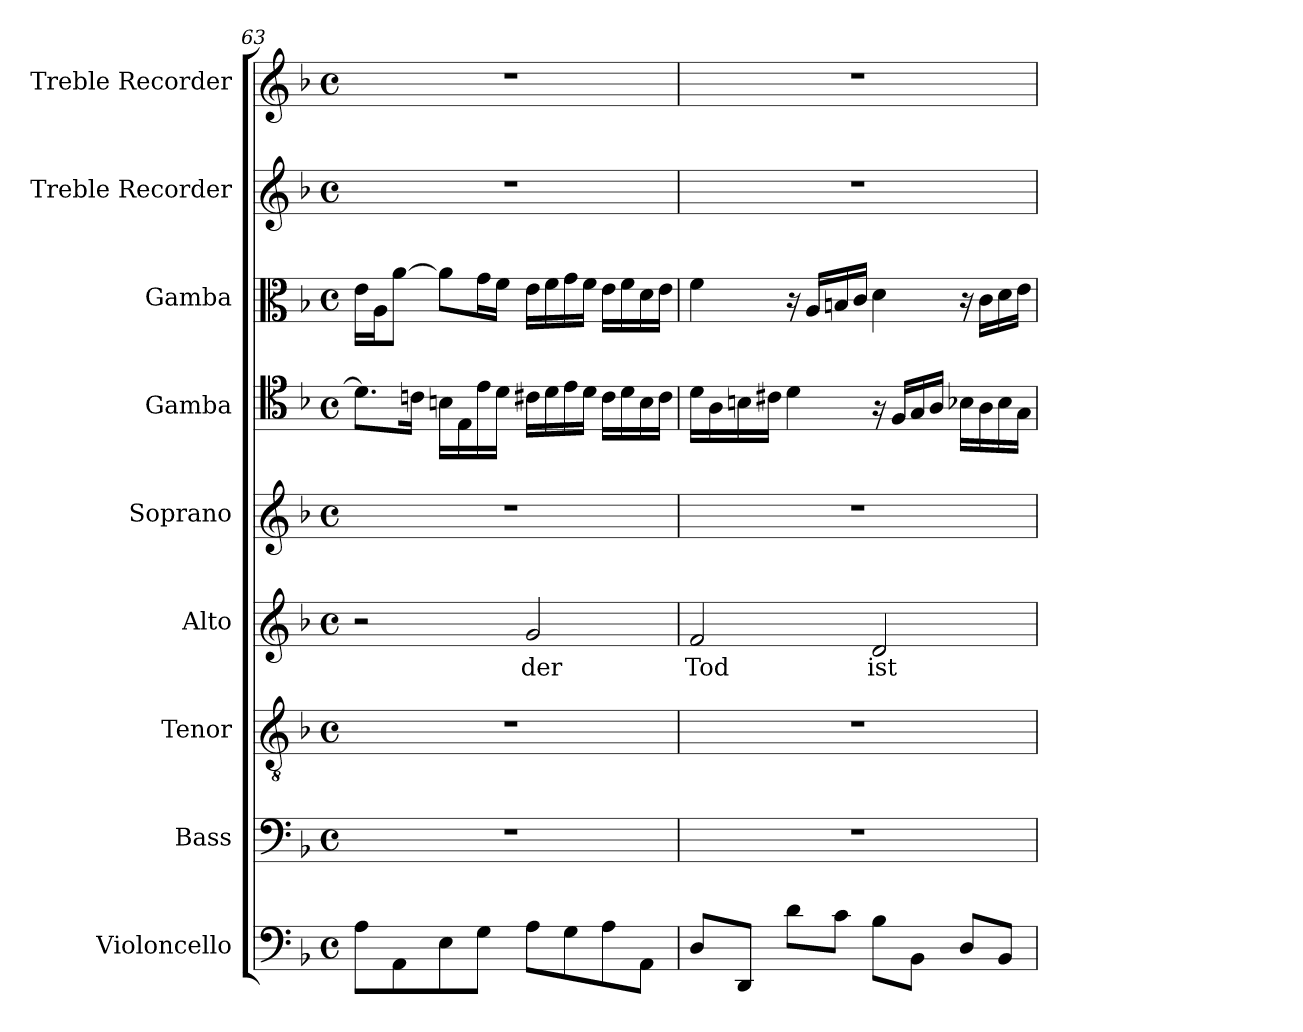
**kern	**kern	**kern	**kern	**text	**kern	**kern	**kern	**kern	**kern
*part9	*part8	*part7	*part6	*part6	*part5	*part4	*part3	*part2	*part1
*staff9	*staff8	*staff7	*staff6	*staff6	*staff5	*staff4	*staff3	*staff2	*staff1
*I"Violoncello	*I"Bass	*I"Tenor	*I"Alto	*	*I"Soprano	*I"Gamba	*I"Gamba	*I"Treble Recorder	*I"Treble Recorder
*	*	*I'T.	*	*	*I'S.	*	*	*I'Tr. Rec.	*I'Tr. Rec.
*clefF4	*clefF4	*clefGv2	*clefG2	*	*clefG2	*clefC4	*clefC3	*clefG2	*clefG2
*	*	*ITrd7c12	*	*	*	*	*	*	*
*k[b-]	*k[b-]	*k[b-]	*k[b-]	*	*k[b-]	*k[b-]	*k[b-]	*k[b-]	*k[b-]
*F:	*F:	*F:	*F:	*	*F:	*F:	*F:	*F:	*F:
*M4/4	*M4/4	*M4/4	*M4/4	*	*M4/4	*M4/4	*M4/4	*M4/4	*M4/4
*met(c)	*met(c)	*met(c)	*met(c)	*	*met(c)	*met(c)	*met(c)	*met(c)	*met(c)
=63	=63	=63	=63	=63	=63	=63	=63	=63	=63
8Ai\L	1r	1r	2r	.	1r	8.di\L]	16ei\LL	1r	1r
.	.	.	.	.	.	.	16Ai\J	.	.
8AAi\	.	.	.	.	.	.	[8ai\J	.	.
.	.	.	.	.	.	16cni\Jk	.	.	.
8Ei\	.	.	.	.	.	16Bni\LL	8ai\L]	.	.
.	.	.	.	.	.	16Ei\	.	.	.
8Gi\J	.	.	.	.	.	16ei\	16gi\L	.	.
.	.	.	.	.	.	16di\JJ	16fi\JJ	.	.
!	!	!	!	!LO:LY:b:color=#000000	!	!	!	!	!
8Ai\L	.	.	2gi/	der	.	16c#Xi\LL	16ei\LL	.	.
.	.	.	.	.	.	16di\	16fi\	.	.
8Gi\	.	.	.	.	.	16ei\	16gi\	.	.
.	.	.	.	.	.	16di\JJ	16fi\JJ	.	.
8Ai\	.	.	.	.	.	16c#i\LL	16ei\LL	.	.
.	.	.	.	.	.	16di\	16fi\	.	.
8AAi\J	.	.	.	.	.	16Bi\	16di\	.	.
.	.	.	.	.	.	16c#i\JJ	16ei\JJ	.	.
!!LO:LB:g=z
=64	=64	=64	=64	=64	=64	=64	=64	=64	=64
!	!	!	!	!LO:LY:b:color=#000000	!	!	!	!	!
8Di/L	1r	1r	2fi/	Tod	1r	16di\LL	4fi\	1r	1r
.	.	.	.	.	.	16Ai\	.	.	.
8DDi/J	.	.	.	.	.	16Bni\	.	.	.
.	.	.	.	.	.	16c#Xi\JJ	.	.	.
8di\L	.	.	.	.	.	4di\	16r	.	.
.	.	.	.	.	.	.	16Ai/LL	.	.
8ci\J	.	.	.	.	.	.	16Bni/	.	.
.	.	.	.	.	.	.	16ci/JJ	.	.
!	!	!	!	!LO:LY:b:color=#000000	!	!	!	!	!
8B-i\L	.	.	2di/	ist	.	16r	4di\	.	.
.	.	.	.	.	.	16Fi/LL	.	.	.
8BB-i\J	.	.	.	.	.	16Gi/	.	.	.
.	.	.	.	.	.	16Ai/JJ	.	.	.
8Di/L	.	.	.	.	.	16B-Xi\LL	16r	.	.
.	.	.	.	.	.	16Ai\	16ci\LL	.	.
8BB-i/J	.	.	.	.	.	16B-i\	16di\	.	.
.	.	.	.	.	.	16Gi\JJ	16ei\JJ	.	.
=	=	=	=	=	=	=	=	=	=
*-	*-	*-	*-	*-	*-	*-	*-	*-	*-
